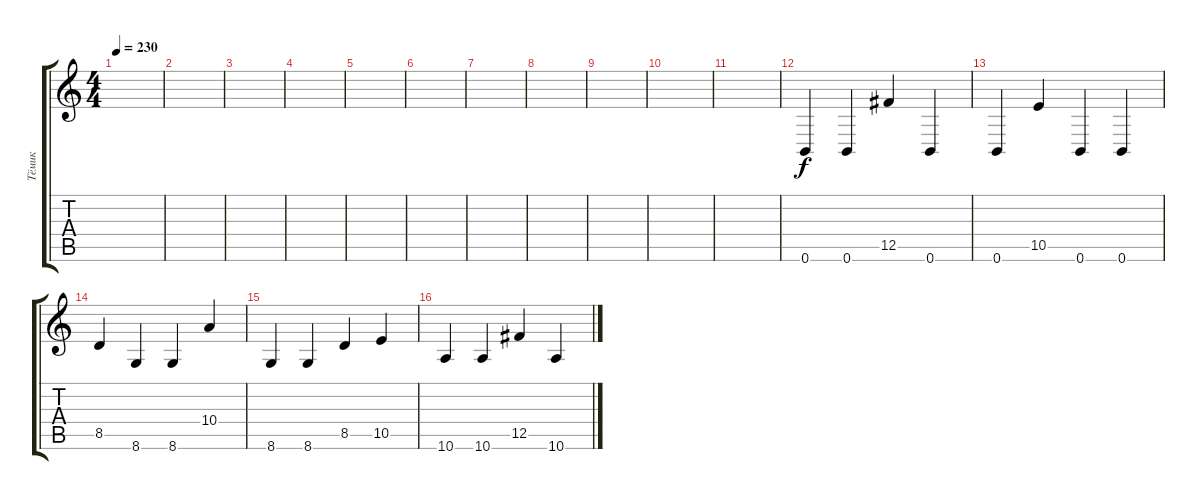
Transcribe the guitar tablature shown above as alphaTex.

\track ("Тёмик" "Тёмик") {instrument distortionguitar}
\staff {score tabs}
\tuning (Db4 Ab3 E3 B2 Gb2 B1) {hide}
\ts (4 4)
\tempo 230
\clef g2
\ks c
|
|
|
|
|
|
|
|
|
|
|
0.6.4 0.6.4 12.5.4 0.6.4 |
0.6.4 10.5.4 0.6.4 0.6.4 |
8.5.4 8.6.4 8.6.4 10.4.4 |
8.6.4 8.6.4 8.5.4 10.5.4 |
10.6.4 10.6.4 12.5.4 10.6.4
